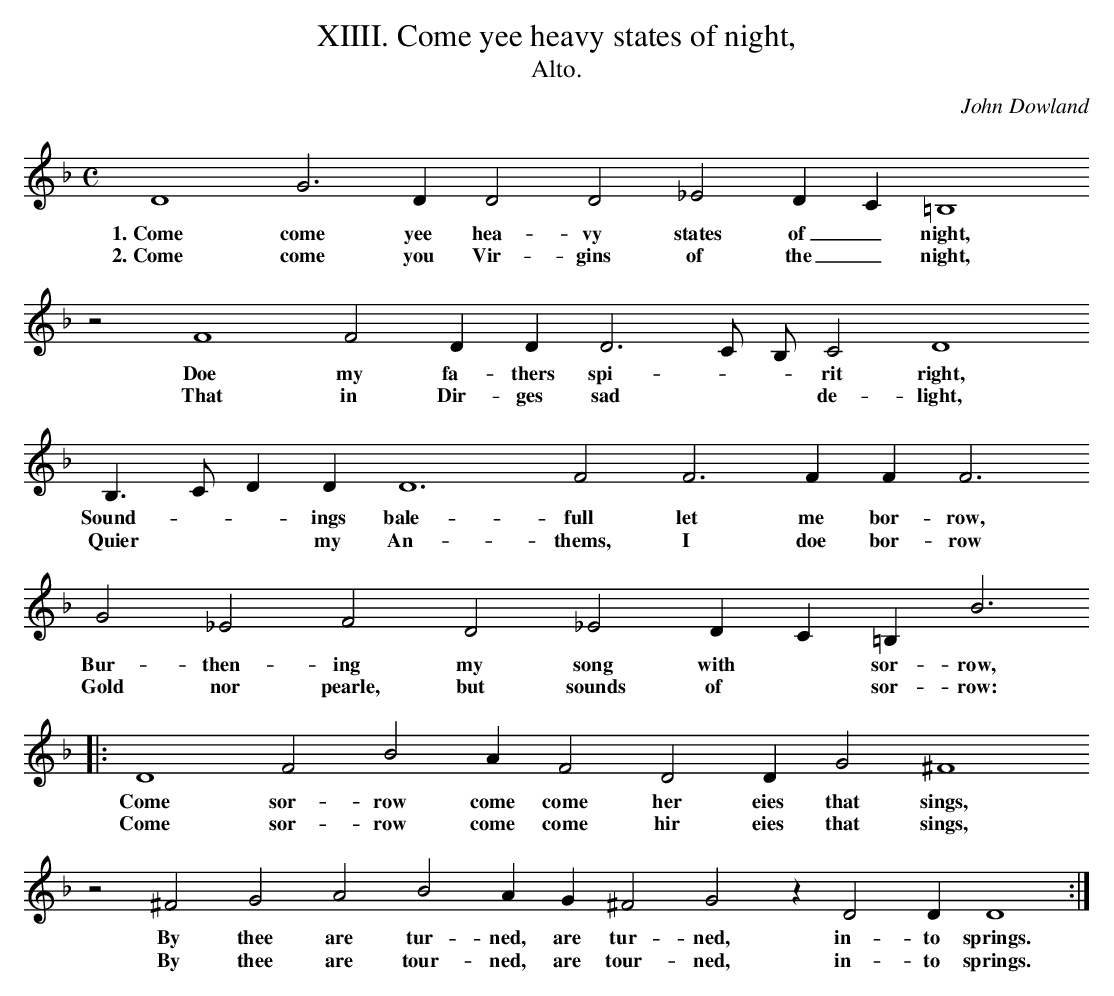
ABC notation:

X:1
T:XIIII. Come yee heavy states of night,
T:Alto.
C: John Dowland
L:1/4
M:C
K: G dor
D4 G3 D D2 D2 _E2 D C =B,4
w:1.~Come come yee hea- vy states of _ night,
w:2.~Come come you Vir- gins of the _ night,
z2 F4 F2 D D D3 C/ B,/ C2 D4
w:Doe my fa- thers spi- * * rit right,
w:That in Dir- ges sad * * de- light,
B, > C D D D6 F2 F3 F F F3
w:Sound- * * ings bale- full let me bor- row,
w:Quier * * my An- thems, I doe bor- row
G2 _E2 F2 D2 _E2 D C =B, B3
w:Bur- then- ing my song with * sor- row,
w:Gold nor pearle, but sounds of * sor- row:
|:D4 F2 B2 A F2 D2 D G2 ^F4
w:Come sor- row come come her eies that sings,
w:Come sor- row come come hir eies that sings,
z2 ^F2 G2 A2 B2 A G ^F2 G2 z D2 D D4 :|
w:By thee are tur- ned, are tur- ned, in- to springs.
w:By thee are tour- ned, are tour- ned, in- to springs.
